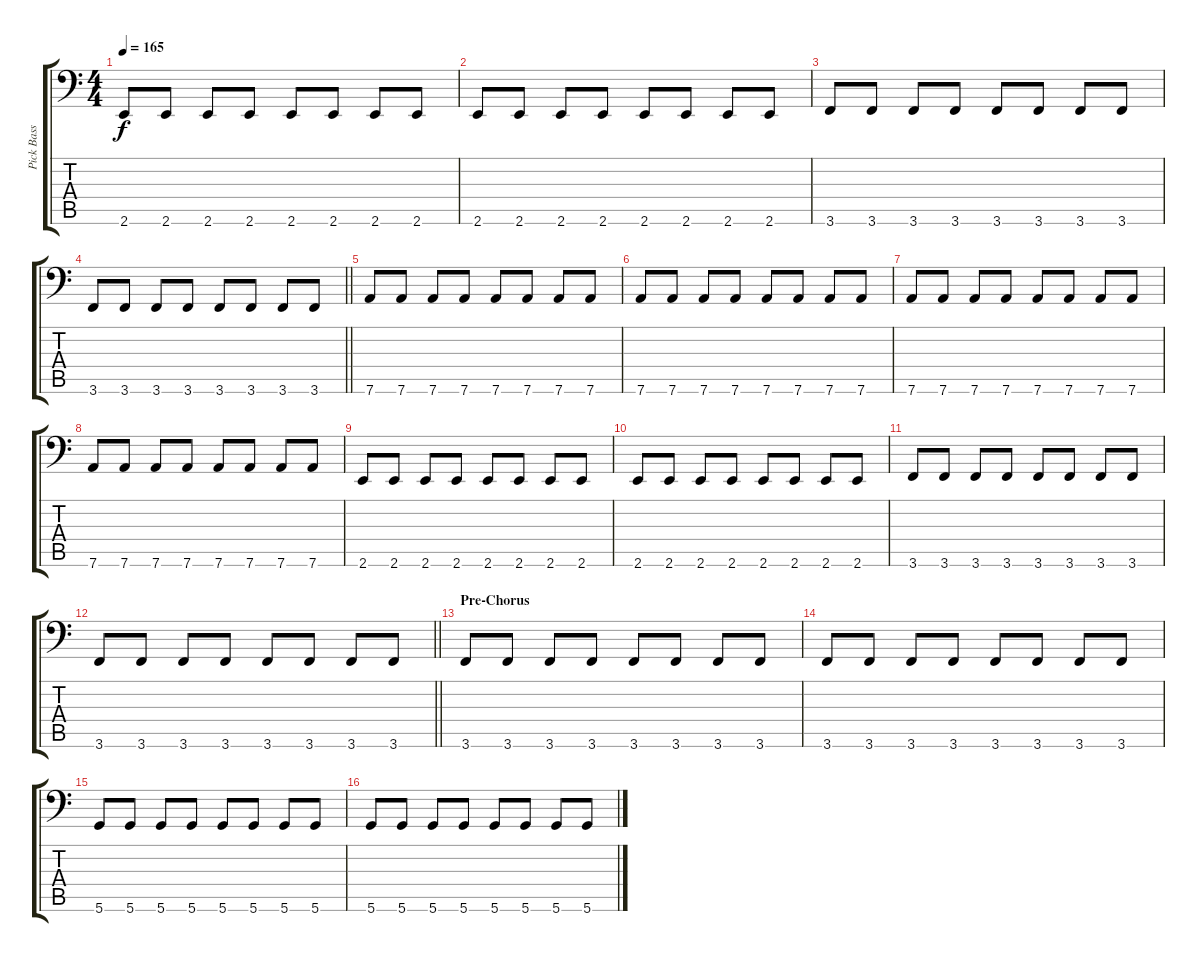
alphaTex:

\track ("Pick Bass (Approx.)" "Pick Bass ") {instrument electricbassfinger}
\staff {score tabs}
\tuning (E3 B2 G2 D2 A1 D1) {hide}
\ts (4 4)
\tempo 165
\clef f4
\ks c
2.6.8{dy f} 2.6.8 2.6.8 2.6.8 2.6.8 2.6.8 2.6.8 2.6.8 |
2.6.8 2.6.8 2.6.8 2.6.8 2.6.8 2.6.8 2.6.8 2.6.8 |
3.6.8 3.6.8 3.6.8 3.6.8 3.6.8 3.6.8 3.6.8 3.6.8 |
\barLineRight lightlight
3.6.8 3.6.8 3.6.8 3.6.8 3.6.8 3.6.8 3.6.8 3.6.8 |
7.6.8 7.6.8 7.6.8 7.6.8 7.6.8 7.6.8 7.6.8 7.6.8 |
7.6.8 7.6.8 7.6.8 7.6.8 7.6.8 7.6.8 7.6.8 7.6.8 |
7.6.8 7.6.8 7.6.8 7.6.8 7.6.8 7.6.8 7.6.8 7.6.8 |
7.6.8 7.6.8 7.6.8 7.6.8 7.6.8 7.6.8 7.6.8 7.6.8 |
2.6.8 2.6.8 2.6.8 2.6.8 2.6.8 2.6.8 2.6.8 2.6.8 |
2.6.8 2.6.8 2.6.8 2.6.8 2.6.8 2.6.8 2.6.8 2.6.8 |
3.6.8 3.6.8 3.6.8 3.6.8 3.6.8 3.6.8 3.6.8 3.6.8 |
\barLineRight lightlight
3.6.8 3.6.8 3.6.8 3.6.8 3.6.8 3.6.8 3.6.8 3.6.8 |
\section ("" "Pre-Chorus")
3.6.8 3.6.8 3.6.8 3.6.8 3.6.8 3.6.8 3.6.8 3.6.8 |
3.6.8 3.6.8 3.6.8 3.6.8 3.6.8 3.6.8 3.6.8 3.6.8 |
5.6.8 5.6.8 5.6.8 5.6.8 5.6.8 5.6.8 5.6.8 5.6.8 |
5.6.8 5.6.8 5.6.8 5.6.8 5.6.8 5.6.8 5.6.8 5.6.8
